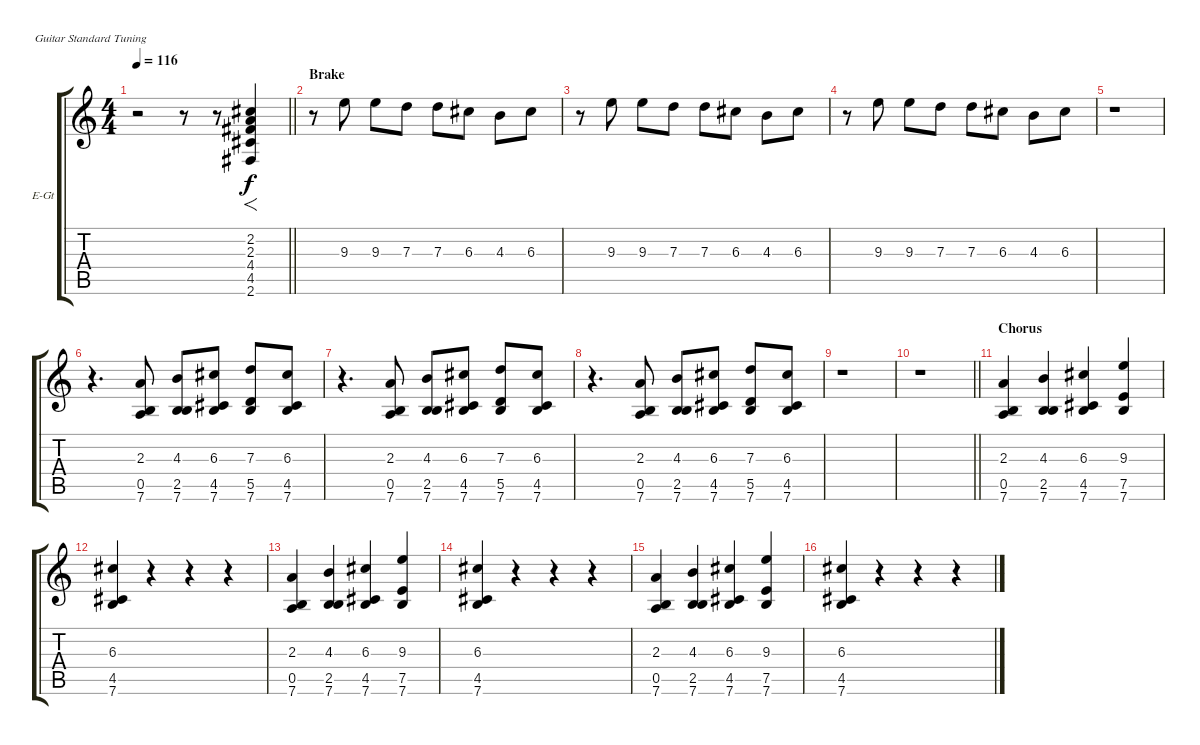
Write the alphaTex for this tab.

\bracketExtendMode groupsimilarinstruments
\firstSystemTrackNameOrientation horizontal
\otherSystemsTrackNameOrientation horizontal
\track ("Adds" "E-Gt") {instrument electricguitarclean}
\staff {score tabs}
\tuning (E4 B3 G3 D3 A2 E2)
\ts (4 4)
\tempo 116
\clef g2
\barLineRight lightlight
\ks c
r.2{dy f} r.8 r.8 (2.6 4.5 4.4 2.3 2.2).4{f} |
\section ("" "Brake")
r.8 9.3.8 9.3.8 7.3.8 7.3.8 6.3.8 4.3.8 6.3.8 |
r.8 9.3.8 9.3.8 7.3.8 7.3.8 6.3.8 4.3.8 6.3.8 |
r.8 9.3.8 9.3.8 7.3.8 7.3.8 6.3.8 4.3.8 6.3.8 |
r.1 |
r.4{d} (0.5 7.6 2.3).8 (2.5 7.6 4.3).8 (4.5 7.6 6.3).8 (5.5 7.6 7.3).8 (4.5 7.6 6.3).8 |
r.4{d} (0.5 7.6 2.3).8 (2.5 7.6 4.3).8 (4.5 7.6 6.3).8 (5.5 7.6 7.3).8 (4.5 7.6 6.3).8 |
r.4{d} (0.5 7.6 2.3).8 (2.5 7.6 4.3).8 (4.5 7.6 6.3).8 (5.5 7.6 7.3).8 (4.5 7.6 6.3).8 |
r.1 |
\barLineRight lightlight
r.1 |
\section ("" "Chorus")
(0.5 7.6 2.3).4 (2.5 7.6 4.3).4 (4.5 7.6 6.3).4 (7.5 7.6 9.3).4 |
(4.5 7.6 6.3).4 r.4 r.4 r.4 |
(0.5 7.6 2.3).4 (2.5 7.6 4.3).4 (4.5 7.6 6.3).4 (7.5 7.6 9.3).4 |
(4.5 7.6 6.3).4 r.4 r.4 r.4 |
(0.5 7.6 2.3).4 (2.5 7.6 4.3).4 (4.5 7.6 6.3).4 (7.5 7.6 9.3).4 |
(4.5 7.6 6.3).4 r.4 r.4 r.4
